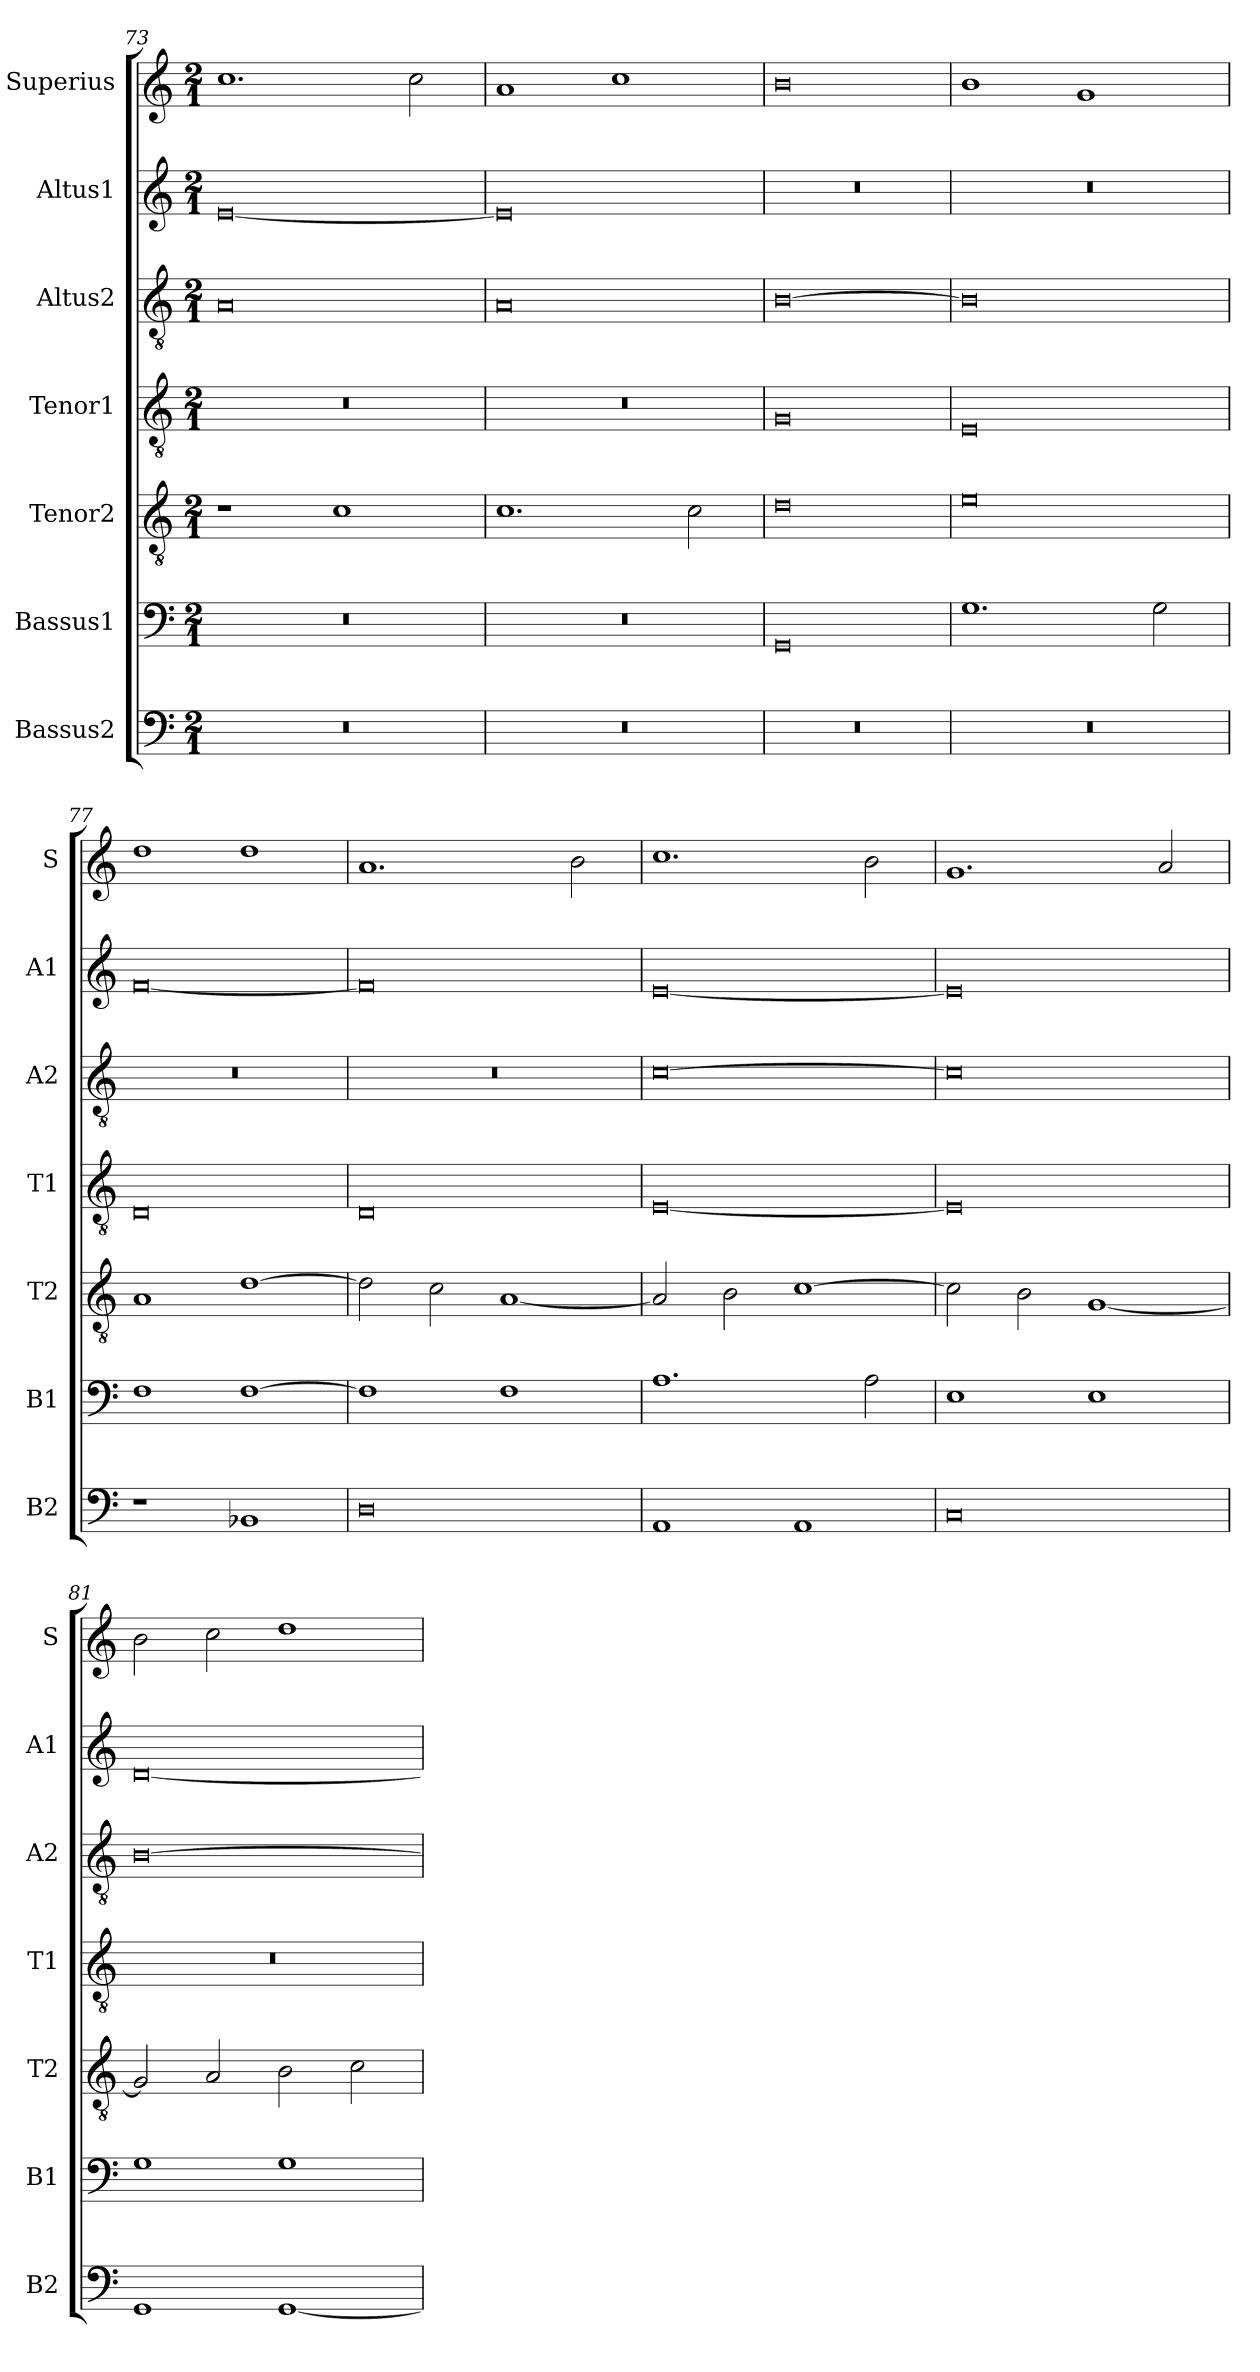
**kern	**kern	**kern	**kern	**kern	**kern	**kern
*part7	*part6	*part5	*part4	*part3	*part2	*part1
*staff7	*staff6	*staff5	*staff4	*staff3	*staff2	*staff1
*I"Bassus2	*I"Bassus1	*I"Tenor2	*I"Tenor1	*I"Altus2	*I"Altus1	*I"Superius
*I'B2	*I'B1	*I'T2	*I'T1	*I'A2	*I'A1	*I'S
*clefF4	*clefF4	*clefGv2	*clefGv2	*clefGv2	*clefG2	*clefG2
*k[]	*k[]	*k[]	*k[]	*k[]	*k[]	*k[]
*M2/1	*M2/1	*M2/1	*M2/1	*M2/1	*M2/1	*M2/1
=73	=73	=73	=73	=73	=73	=73
0r	0r	1r	0r	0A	[0e	1.cc
.	.	1c	.	.	.	.
.	.	.	.	.	.	2cc\
=74	=74	=74	=74	=74	=74	=74
0r	0r	1.c	0r	0A	0e]	1a
.	.	.	.	.	.	1cc
.	.	2c\	.	.	.	.
=75	=75	=75	=75	=75	=75	=75
0r	0GG	0d	0G	[0B	0r	0b
=76	=76	=76	=76	=76	=76	=76
0r	1.G	0e	0E	0B]	0r	1b
.	.	.	.	.	.	1g
.	2G\	.	.	.	.	.
=77	=77	=77	=77	=77	=77	=77
1r	1F	1A	0D	0r	[0f	1dd
1BB-X	[1F	[1d	.	.	.	1dd
=78	=78	=78	=78	=78	=78	=78
0D	1F]	2d\]	0D	0r	0f]	1.a
.	.	2c\	.	.	.	.
.	1F	[1A	.	.	.	.
.	.	.	.	.	.	2b\
=79	=79	=79	=79	=79	=79	=79
1AA	1.A	2A/]	[0E	[0c	[0e	1.cc
.	.	2B\	.	.	.	.
1AA	.	[1c	.	.	.	.
.	2A\	.	.	.	.	2b\
=80	=80	=80	=80	=80	=80	=80
0C	1E	2c\]	0E]	0c]	0e]	1.g
.	.	2B\	.	.	.	.
.	1E	[1G	.	.	.	.
.	.	.	.	.	.	2a/
=81	=81	=81	=81	=81	=81	=81
1GG	1G	2G/]	0r	[0B	[0d	2b\
.	.	2A/	.	.	.	2cc\
[1GG	1G	2B\	.	.	.	1dd
.	.	2c\	.	.	.	.
=	=	=	=	=	=	=
*-	*-	*-	*-	*-	*-	*-
